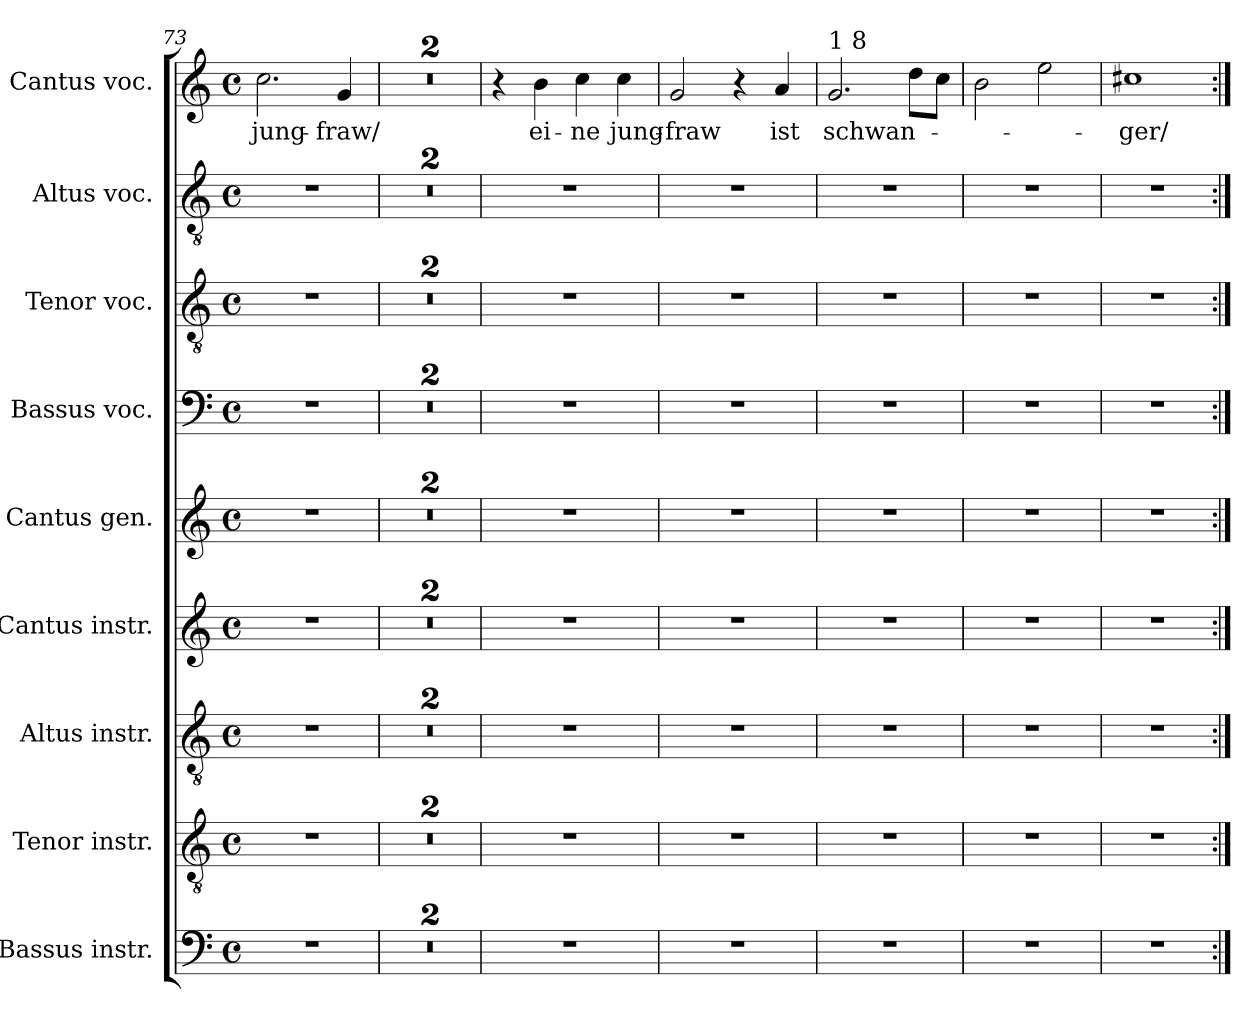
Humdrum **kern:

**kern	**kern	**kern	**kern	**kern	**kern	**kern	**kern	**kern	**text
*part9	*part8	*part7	*part6	*part5	*part4	*part3	*part2	*part1	*part1
*staff9	*staff8	*staff7	*staff6	*staff5	*staff4	*staff3	*staff2	*staff1	*staff1
*I"Bassus instr.	*I"Tenor instr.	*I"Altus instr.	*I"Cantus instr.	*I"Cantus gen.	*I"Bassus voc.	*I"Tenor voc.	*I"Altus voc.	*I"Cantus voc.	*
*clefF4	*clefGv2	*clefGv2	*clefG2	*clefG2	*clefF4	*clefGv2	*clefGv2	*clefG2	*
*k[]	*k[]	*k[]	*k[]	*k[]	*k[]	*k[]	*k[]	*k[]	*
*C:	*C:	*C:	*C:	*C:	*C:	*C:	*C:	*C:	*
*M4/4	*M4/4	*M4/4	*M4/4	*M4/4	*M4/4	*M4/4	*M4/4	*M4/4	*
*met(c)	*met(c)	*met(c)	*met(c)	*met(c)	*met(c)	*met(c)	*met(c)	*met(c)	*
=73	=73	=73	=73	=73	=73	=73	=73	=73	=73
!	!	!	!	!	!	!	!	!	!LO:LY:b
1r	1r	1r	1r	1r	1r	1r	1r	2.cc\	jung-
!	!	!	!	!	!	!	!	!	!LO:LY:b
.	.	.	.	.	.	.	.	4g/	-fraw/
=74	=74	=74	=74	=74	=74	=74	=74	=74	=74
1r	1r	1r	1r	1r	1r	1r	1r	1r	.
=75	=75	=75	=75	=75	=75	=75	=75	=75	=75
1r	1r	1r	1r	1r	1r	1r	1r	1r	.
=76	=76	=76	=76	=76	=76	=76	=76	=76	=76
1r	1r	1r	1r	1r	1r	1r	1r	4r	.
!	!	!	!	!	!	!	!	!	!LO:LY:b
.	.	.	.	.	.	.	.	4b\	ei-
!	!	!	!	!	!	!	!	!	!LO:LY:b
.	.	.	.	.	.	.	.	4cc\	-ne
!	!	!	!	!	!	!	!	!	!LO:LY:b
.	.	.	.	.	.	.	.	4cc\	jung-
=77	=77	=77	=77	=77	=77	=77	=77	=77	=77
!	!	!	!	!	!	!	!	!	!LO:LY:b
1r	1r	1r	1r	1r	1r	1r	1r	2g/	-fraw
.	.	.	.	.	.	.	.	4r	.
!	!	!	!	!	!	!	!	!	!LO:LY:b
.	.	.	.	.	.	.	.	4a/	ist
!!LO:LB:g=z
=78	=78	=78	=78	=78	=78	=78	=78	=78	=78
!	!	!	!	!	!	!	!	!LO:TX:a:t=1 8	!
!	!	!	!	!	!	!	!	!	!LO:LY:b
1r	1r	1r	1r	1r	1r	1r	1r	2.g/	schwan-
.	.	.	.	.	.	.	.	8dd\L	.
.	.	.	.	.	.	.	.	8cc\J	.
=79	=79	=79	=79	=79	=79	=79	=79	=79	=79
1r	1r	1r	1r	1r	1r	1r	1r	2b\	.
.	.	.	.	.	.	.	.	2ee\	.
=80	=80	=80	=80	=80	=80	=80	=80	=80	=80
!	!	!	!	!	!	!	!	!	!LO:LY:b
1r	1r	1r	1r	1r	1r	1r	1r	1cc#X	-ger/
=:|!	=:|!	=:|!	=:|!	=:|!	=:|!	=:|!	=:|!	=:|!	=:|!
*-	*-	*-	*-	*-	*-	*-	*-	*-	*-
